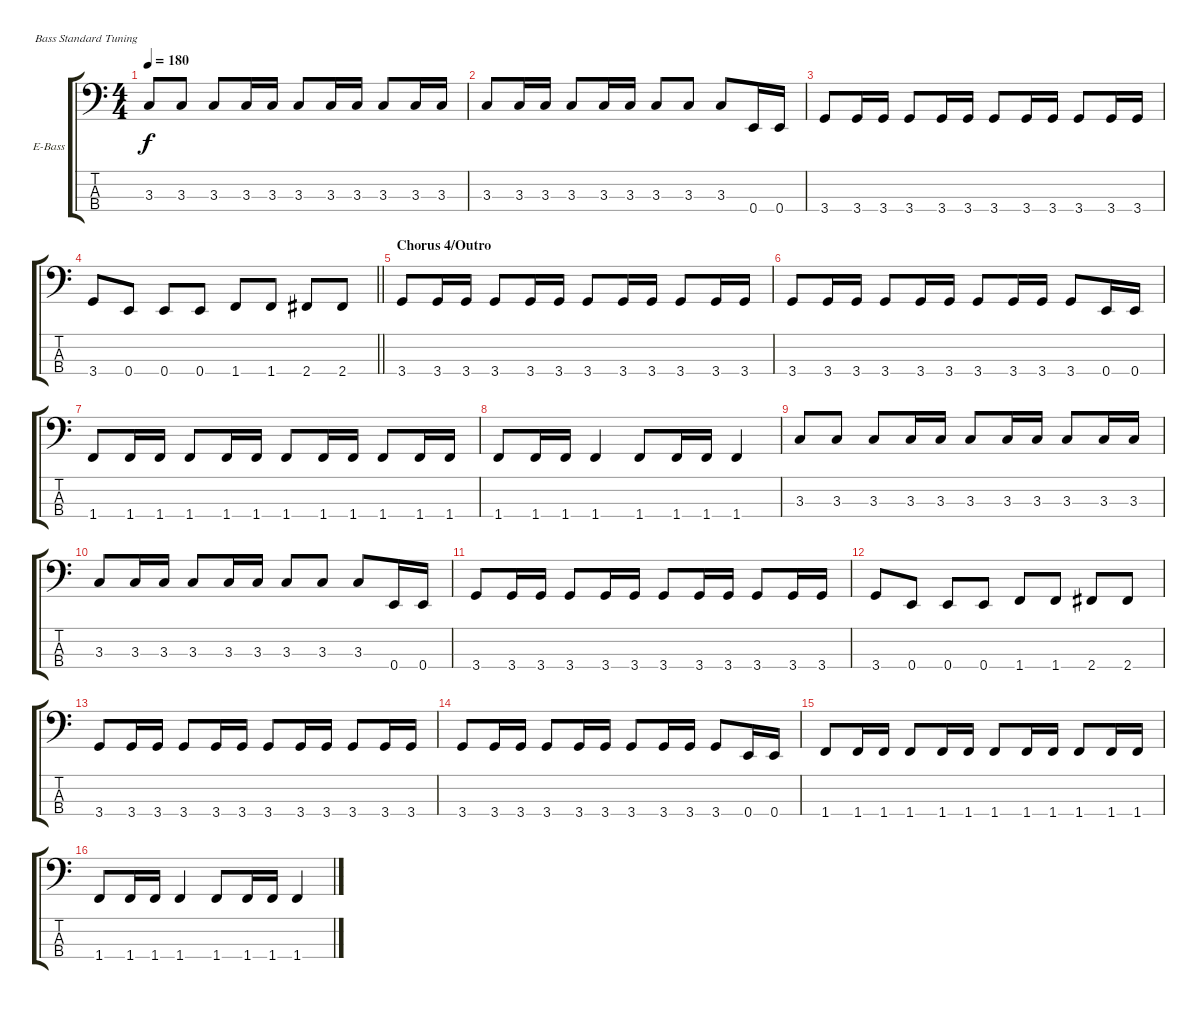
\bracketExtendMode groupsimilarinstruments
\firstSystemTrackNameOrientation horizontal
\otherSystemsTrackNameOrientation horizontal
\track ("Steve Harris" "E-Bass") {instrument electricbassfinger}
\staff {score tabs}
\tuning (G2 D2 A1 E1)
\ts (4 4)
\tempo 180
\clef f4
\ks c
3.3.8{dy f} 3.3.8 3.3.8 3.3.16 3.3.16 3.3.8 3.3.16 3.3.16 3.3.8 3.3.16 3.3.16 |
3.3.8 3.3.16 3.3.16 3.3.8 3.3.16 3.3.16 3.3.8 3.3.8 3.3.8 0.4.16 0.4.16 |
3.4.8 3.4.16 3.4.16 3.4.8 3.4.16 3.4.16 3.4.8 3.4.16 3.4.16 3.4.8 3.4.16 3.4.16 |
\barLineRight lightlight
3.4.8 0.4.8 0.4.8 0.4.8 1.4.8 1.4.8 2.4.8 2.4.8 |
\section ("" "Chorus 4/Outro")
3.4.8 3.4.16 3.4.16 3.4.8 3.4.16 3.4.16 3.4.8 3.4.16 3.4.16 3.4.8 3.4.16 3.4.16 |
3.4.8 3.4.16 3.4.16 3.4.8 3.4.16 3.4.16 3.4.8 3.4.16 3.4.16 3.4.8 0.4.16 0.4.16 |
1.4.8 1.4.16 1.4.16 1.4.8 1.4.16 1.4.16 1.4.8 1.4.16 1.4.16 1.4.8 1.4.16 1.4.16 |
1.4.8 1.4.16 1.4.16 1.4.4 1.4.8 1.4.16 1.4.16 1.4.4 |
3.3.8 3.3.8 3.3.8 3.3.16 3.3.16 3.3.8 3.3.16 3.3.16 3.3.8 3.3.16 3.3.16 |
3.3.8 3.3.16 3.3.16 3.3.8 3.3.16 3.3.16 3.3.8 3.3.8 3.3.8 0.4.16 0.4.16 |
3.4.8 3.4.16 3.4.16 3.4.8 3.4.16 3.4.16 3.4.8 3.4.16 3.4.16 3.4.8 3.4.16 3.4.16 |
3.4.8 0.4.8 0.4.8 0.4.8 1.4.8 1.4.8 2.4.8 2.4.8 |
3.4.8 3.4.16 3.4.16 3.4.8 3.4.16 3.4.16 3.4.8 3.4.16 3.4.16 3.4.8 3.4.16 3.4.16 |
3.4.8 3.4.16 3.4.16 3.4.8 3.4.16 3.4.16 3.4.8 3.4.16 3.4.16 3.4.8 0.4.16 0.4.16 |
1.4.8 1.4.16 1.4.16 1.4.8 1.4.16 1.4.16 1.4.8 1.4.16 1.4.16 1.4.8 1.4.16 1.4.16 |
1.4.8 1.4.16 1.4.16 1.4.4 1.4.8 1.4.16 1.4.16 1.4.4
